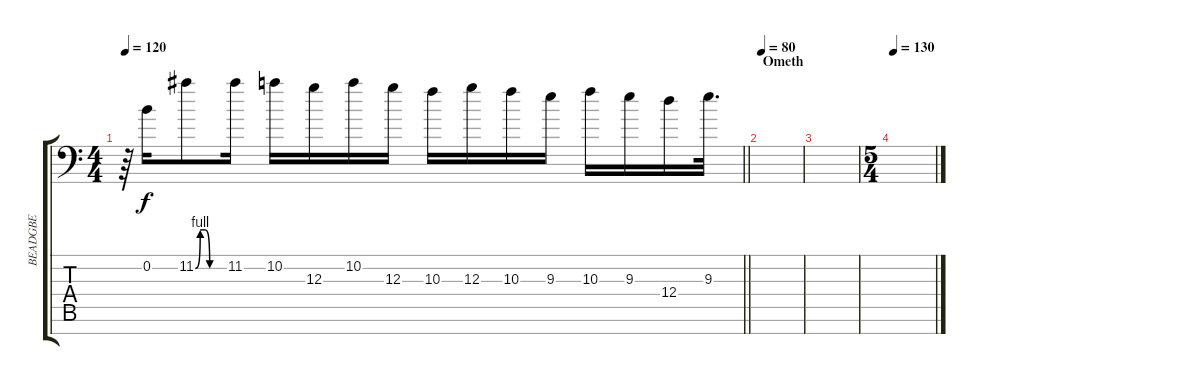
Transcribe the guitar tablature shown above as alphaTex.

\track ("BEADGBE" "BEADGBE") {instrument electricguitarjazz}
\staff {score tabs}
\tuning (E4 B3 G3 D3 A2 E2 C-1) {hide}
\ts (4 4)
\tempo 120
\clef f4
\barLineRight lightlight
\ks c
r.64{dy f} 0.2.16 11.2{be (custom 0 0 10 4 20 4 30 0 60 0)}.8 11.2.16 10.2.16 12.3.16 10.2.16 12.3.16 10.3.16 12.3.16 10.3.16 9.3.16 10.3.16 9.3.16 12.4.16 9.3.32{d} |
\section ("" "Ometh")
\tempo 80
|
|
\ts (5 4)
\tempo 130
